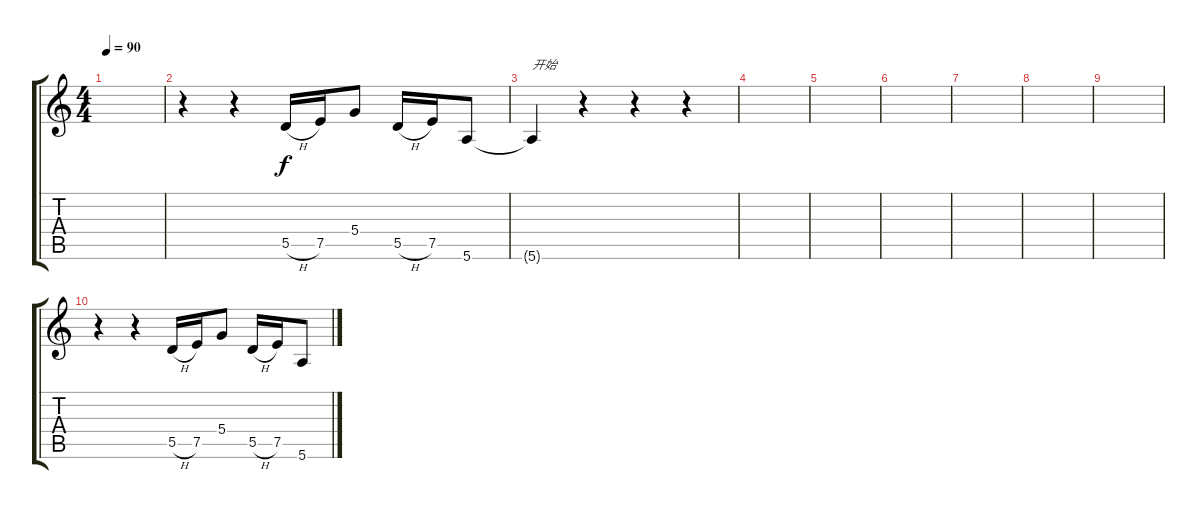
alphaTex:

\track "" {instrument synthbass2}
\staff {score tabs}
\tuning (E4 B3 G3 D3 A2 E2) {hide}
\ts (4 4)
\tempo 90
\clef g2
\ks c
|
r.4 r.4 5.5{h}.16 7.5.16 5.4.8 5.5{h}.16 7.5.16 5.6.8 |
5.6{t}.4{txt "开始"} r.4 r.4 r.4 |
|
|
|
|
|
|
r.4 r.4 5.5{h}.16 7.5.16 5.4.8 5.5{h}.16 7.5.16 5.6.8
